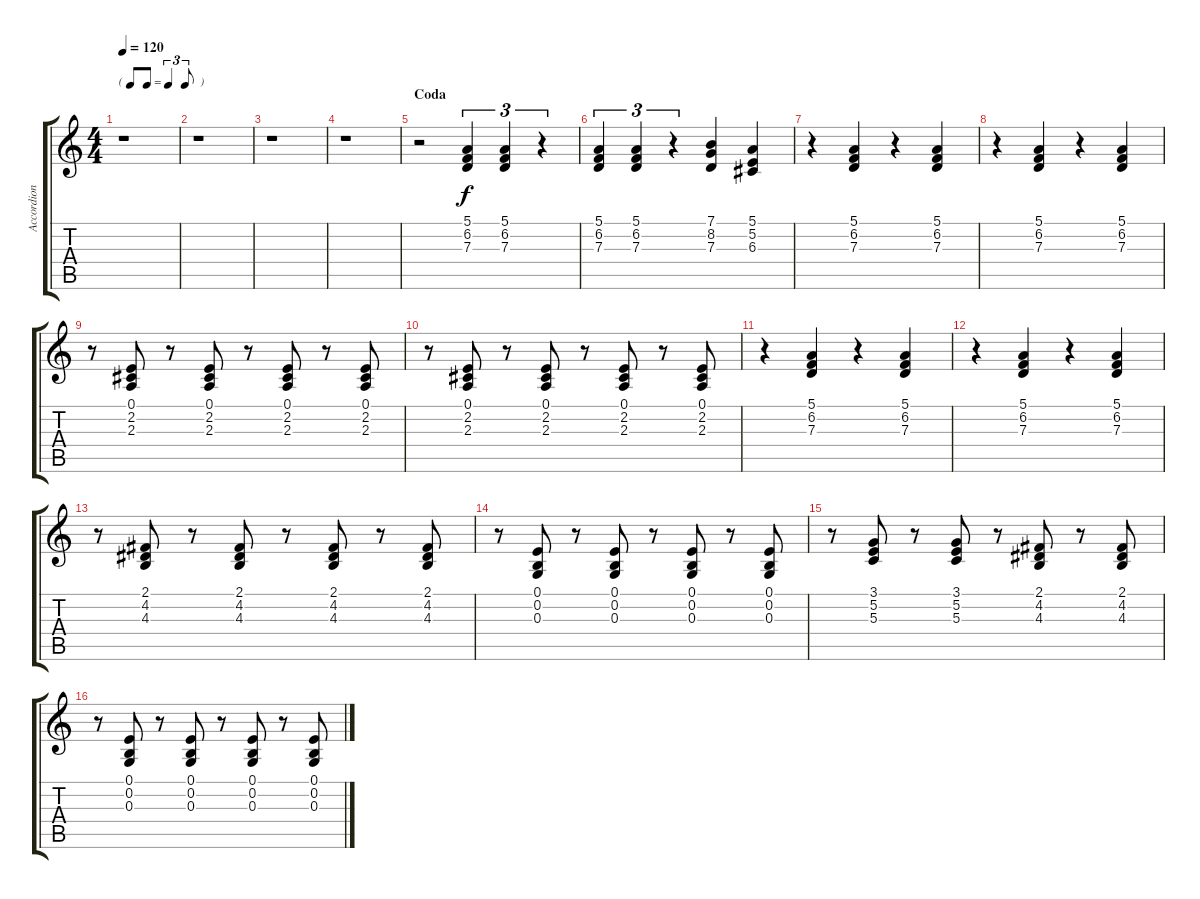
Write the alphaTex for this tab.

\track ("Accordion" "Accordion") {instrument accordion}
\staff {score tabs}
\tuning (E4 B3 G3 D3 A2 E2) {hide}
\ts (4 4)
\tf triplet8th
\tempo 120
\clef g2
\ks c
r.1{dy ff} |
r.1 |
r.1 |
r.1 |
\section ("" "Coda")
r.2{volume 11} (5.1 6.2 7.3).4{tu (3 2) dy f} (5.1 6.2 7.3).4{tu (3 2)} r.4{tu (3 2)} |
(5.1 6.2 7.3).4{tu (3 2)} (5.1 6.2 7.3).4{tu (3 2)} r.4{tu (3 2)} (7.1 8.2 7.3).4 (5.1 5.2 6.3).4 |
r.4 (5.1 6.2 7.3).4 r.4 (5.1 6.2 7.3).4 |
r.4 (5.1 6.2 7.3).4 r.4 (5.1 6.2 7.3).4 |
r.8 (0.1 2.2 2.3).8 r.8 (0.1 2.2 2.3).8 r.8 (0.1 2.2 2.3).8 r.8 (0.1 2.2 2.3).8 |
r.8 (0.1 2.2 2.3).8 r.8 (0.1 2.2 2.3).8 r.8 (0.1 2.2 2.3).8 r.8 (0.1 2.2 2.3).8 |
r.4 (5.1 6.2 7.3).4 r.4 (5.1 6.2 7.3).4 |
r.4 (5.1 6.2 7.3).4 r.4 (5.1 6.2 7.3).4 |
r.8 (2.1 4.2 4.3).8 r.8 (2.1 4.2 4.3).8 r.8 (2.1 4.2 4.3).8 r.8 (2.1 4.2 4.3).8 |
r.8 (0.1 0.2 0.3).8 r.8 (0.1 0.2 0.3).8 r.8 (0.1 0.2 0.3).8 r.8 (0.1 0.2 0.3).8 |
r.8 (3.1 5.2 5.3).8 r.8 (3.1 5.2 5.3).8 r.8 (2.1 4.2 4.3).8 r.8 (2.1 4.2 4.3).8 |
r.8 (0.1 0.2 0.3).8 r.8 (0.1 0.2 0.3).8 r.8 (0.1 0.2 0.3).8 r.8 (0.1 0.2 0.3).8
